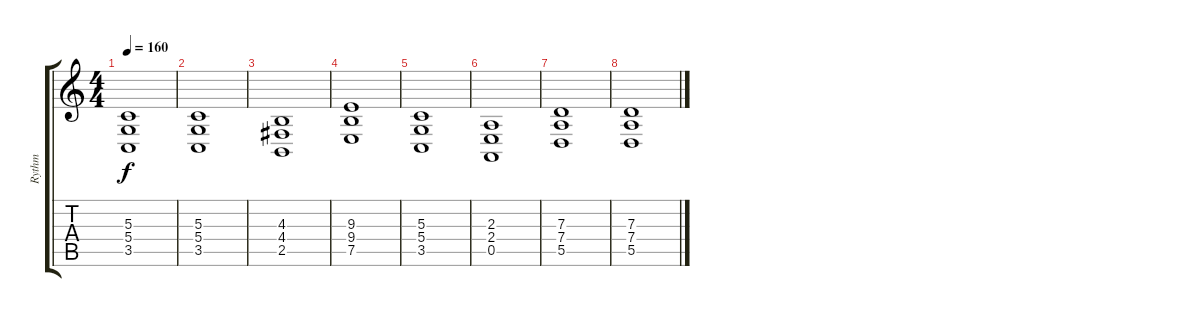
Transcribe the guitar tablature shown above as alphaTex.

\track ("Rythm" "Rythm") {instrument lead1square}
\staff {score tabs}
\tuning (E4 B3 G3 D3 A2 E2) {hide}
\ts (4 4)
\tempo 160
\clef g2
\ks c
(5.3 5.4 3.5).1{dy f} |
(5.3 5.4 3.5).1 |
(4.3 4.4 2.5).1 |
(9.3 9.4 7.5).1 |
(5.3 5.4 3.5).1 |
(2.3 2.4 0.5).1 |
(7.3 7.4 5.5).1 |
(7.3 7.4 5.5).1
